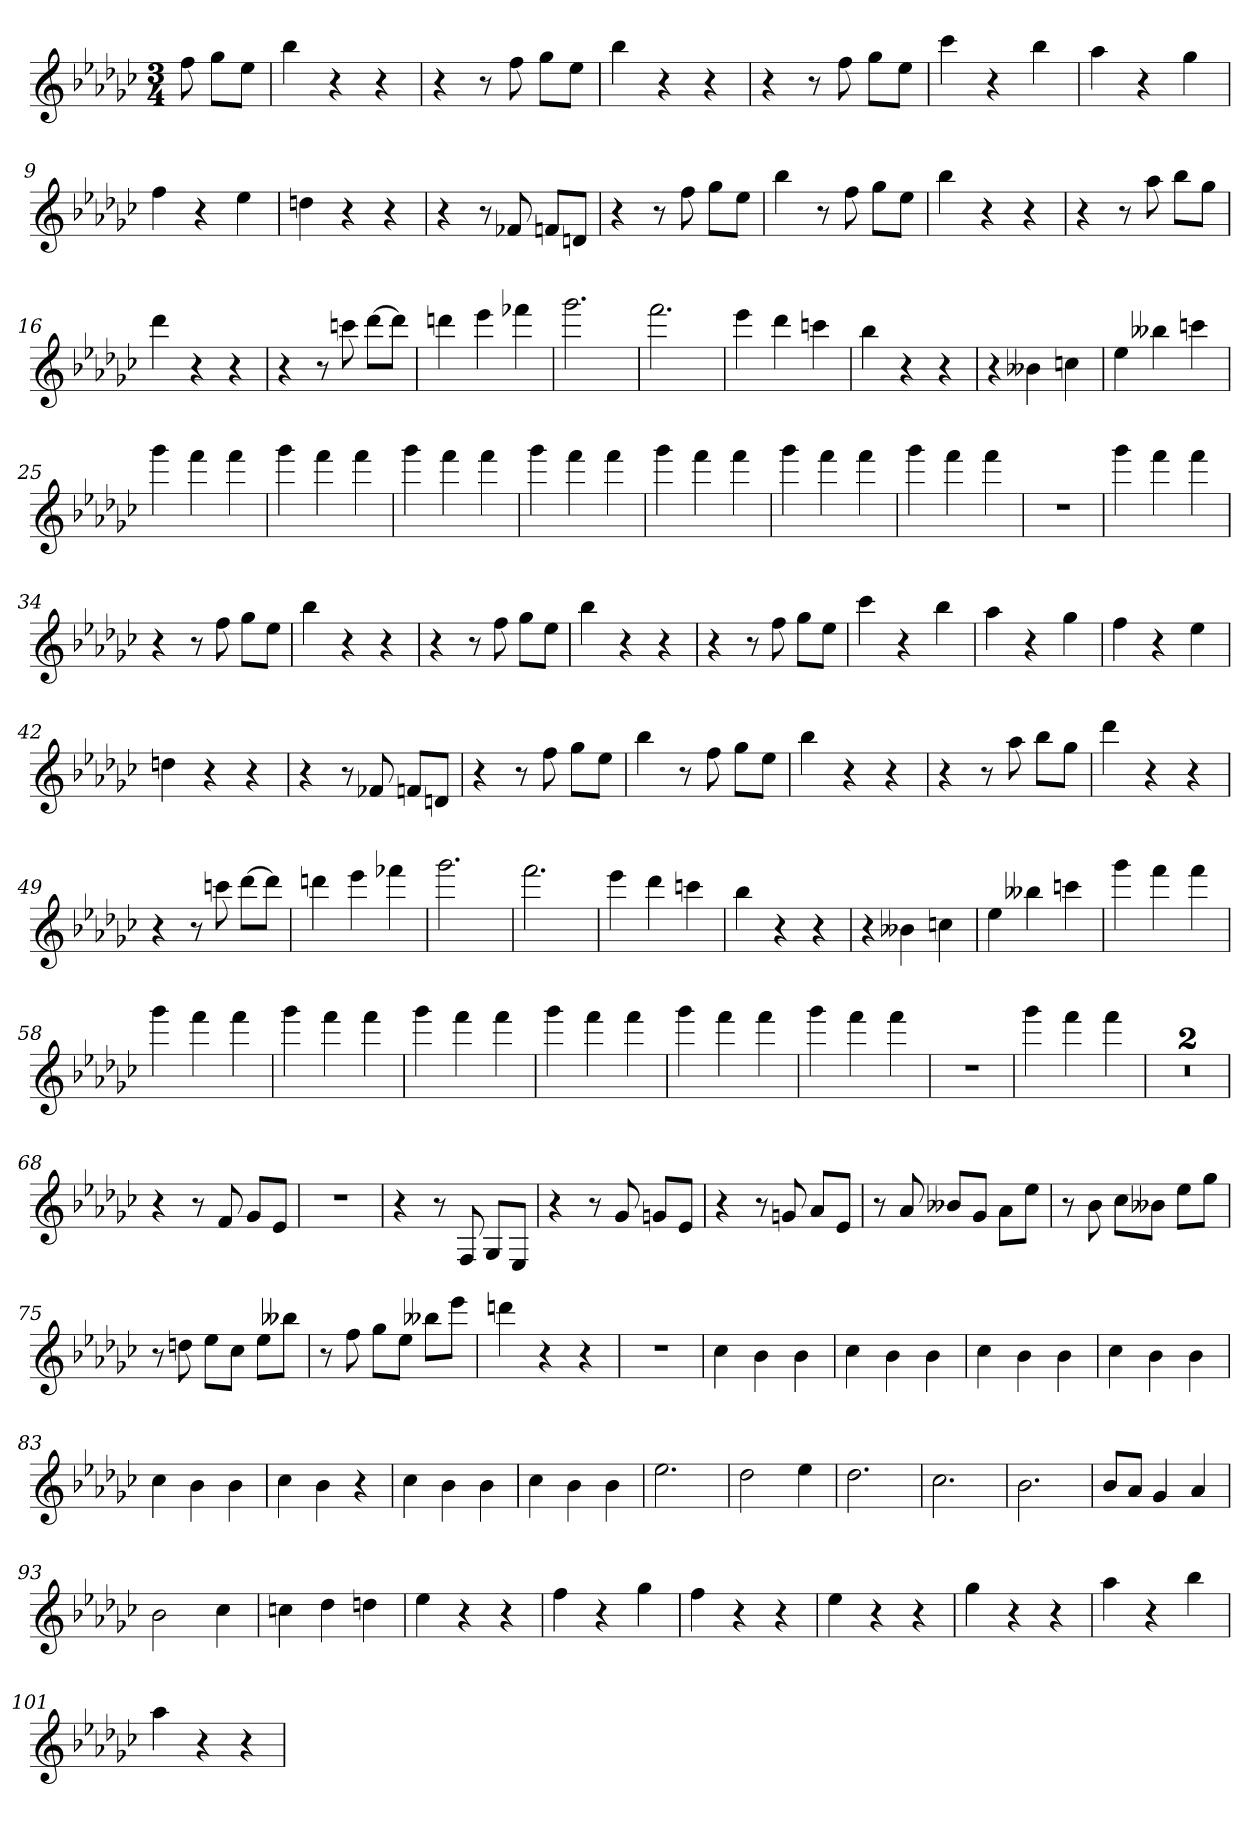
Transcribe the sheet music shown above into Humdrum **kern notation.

**kern
*part1
*staff1
*clefG2
*k[b-e-a-d-g-c-]
*G-:
*M3/4
=
8ff
8gg-\L
8ee-\J
=3
4bb-
4r
4r
=4
4r
8r
8ff
8gg-\L
8ee-\J
=5
4bb-
4r
4r
=6
4r
8r
8ff
8gg-\L
8ee-\J
=7
4ccc-
4r
4bb-
=8
4aa-
4r
4gg-
=9
4ff
4r
4ee-
=10
4ddn
4r
4r
=11
4r
8r
8f-X
8fn/L
8dn/J
=12
4r
8r
8ff
8gg-\L
8ee-\J
=13
4bb-
8r
8ff
8gg-\L
8ee-\J
=14
4bb-
4r
4r
=15
4r
8r
8aa-
8bb-\L
8gg-\J
=16
4ddd-
4r
4r
=17
4r
8r
8cccn
[8ddd-\L
8ddd-\J]
=18
4dddn
4eee-
4fff-X
=19
2.ggg-
=20
2.fff
=21
4eee-
4ddd-
4cccn
=22
4bb-
4r
4r
=23
4r
4b--X
4ccn
=24
4ee-
4bb--X
4cccn
=25
4ggg-
4fff
4fff
=26
4ggg-
4fff
4fff
=27
4ggg-
4fff
4fff
=28
4ggg-
4fff
4fff
=29
4ggg-
4fff
4fff
=30
4ggg-
4fff
4fff
=31
4ggg-
4fff
4fff
=32
2.r
=33
4ggg-
4fff
4fff
=34
4r
8r
8ff
8gg-\L
8ee-\J
=35
4bb-
4r
4r
=36
4r
8r
8ff
8gg-\L
8ee-\J
=37
4bb-
4r
4r
=38
4r
8r
8ff
8gg-\L
8ee-\J
=39
4ccc-
4r
4bb-
=40
4aa-
4r
4gg-
=41
4ff
4r
4ee-
=42
4ddn
4r
4r
=43
4r
8r
8f-X
8fn/L
8dn/J
=44
4r
8r
8ff
8gg-\L
8ee-\J
=45
4bb-
8r
8ff
8gg-\L
8ee-\J
=46
4bb-
4r
4r
=47
4r
8r
8aa-
8bb-\L
8gg-\J
=48
4ddd-
4r
4r
=49
4r
8r
8cccn
[8ddd-\L
8ddd-\J]
=50
4dddn
4eee-
4fff-X
=51
2.ggg-
=52
2.fff
=53
4eee-
4ddd-
4cccn
=54
4bb-
4r
4r
=55
4r
4b--X
4ccn
=56
4ee-
4bb--X
4cccn
=57
4ggg-
4fff
4fff
=58
4ggg-
4fff
4fff
=59
4ggg-
4fff
4fff
=60
4ggg-
4fff
4fff
=61
4ggg-
4fff
4fff
=62
4ggg-
4fff
4fff
=63
4ggg-
4fff
4fff
=64
2.r
=65
4ggg-
4fff
4fff
=66
2.r
=67
2.r
=68
4r
8r
8f
8g-/L
8e-/J
=69
2.r
=70
4r
8r
8F
8G-/L
8E-/J
=71
4r
8r
8g-
8gn/L
8e-/J
=72
4r
8r
8gn
8a-/L
8e-/J
=73
8r
8a-
8b--X/L
8g-/J
8a-\L
8ee-\J
=74
8r
8b-
8cc-\L
8b--X\J
8ee-\L
8gg-\J
=75
8r
8ddn
8ee-\L
8cc-\J
8ee-\L
8bb--X\J
=76
8r
8ff
8gg-\L
8ee-\J
8bb--X\L
8eee-\J
=77
4dddn
4r
4r
=78
2.r
=79
4cc-
4b-
4b-
=80
4cc-
4b-
4b-
=81
4cc-
4b-
4b-
=82
4cc-
4b-
4b-
=83
4cc-
4b-
4b-
=84
4cc-
4b-
4r
=85
4cc-
4b-
4b-
=86
4cc-
4b-
4b-
=87
2.ee-
=88
2dd-
4ee-
=89
2.dd-
=90
2.cc-
=91
2.b-
=92
8b-/L
8a-/J
4g-
4a-
=93
2b-
4cc-
=94
4ccn
4dd-
4ddn
=95
4ee-
4r
4r
=96
4ff
4r
4gg-
=97
4ff
4r
4r
=98
4ee-
4r
4r
=99
4gg-
4r
4r
=100
4aa-
4r
4bb-
=101
4aa-
4r
4r
=
*-
